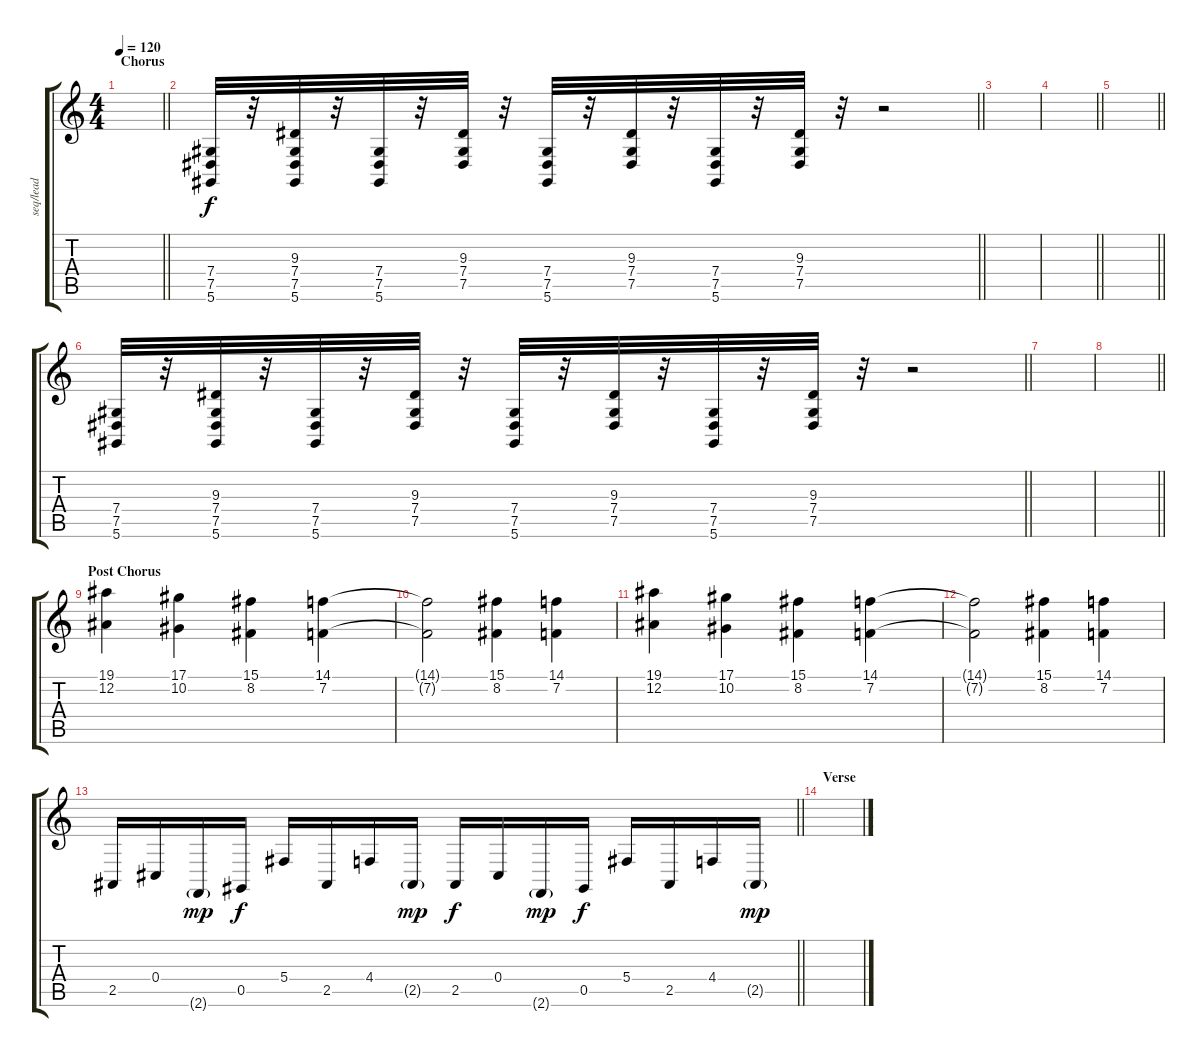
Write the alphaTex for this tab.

\track ("seq/lead" "seq/lead") {instrument lead8bassandlead}
\staff {score tabs}
\tuning (Eb4 Bb3 Gb3 Db3 Ab2 Eb2) {hide}
\ts (4 4)
\section ("" "Chorus")
\tempo 120
\clef g2
\barLineRight lightlight
\ks c
|
\barLineRight lightlight
(7.4 7.5 5.6).32 r.32 (9.3 7.4 7.5 5.6).32 r.32 (7.4 7.5 5.6).32 r.32 (9.3 7.4 7.5).32 r.32 (7.4 7.5 5.6).32 r.32 (9.3 7.4 7.5).32 r.32 (7.4 7.5 5.6).32 r.32 (9.3 7.4 7.5).32 r.32 r.2 |
|
\barLineRight lightlight
|
\barLineRight lightlight
|
\barLineRight lightlight
(7.4 7.5 5.6).32 r.32 (9.3 7.4 7.5 5.6).32 r.32 (7.4 7.5 5.6).32 r.32 (9.3 7.4 7.5).32 r.32 (7.4 7.5 5.6).32 r.32 (9.3 7.4 7.5).32 r.32 (7.4 7.5 5.6).32 r.32 (9.3 7.4 7.5).32 r.32 r.2 |
|
\barLineRight lightlight
|
\section ("" "Post Chorus")
(19.1 12.2).4 (17.1 10.2).4 (15.1 8.2).4 (14.1 7.2).4 |
(14.1{t} 7.2{t}).2 (15.1 8.2).4 (14.1 7.2).4 |
(19.1 12.2).4 (17.1 10.2).4 (15.1 8.2).4 (14.1 7.2).4 |
(14.1{t} 7.2{t}).2 (15.1 8.2).4 (14.1 7.2).4 |
\barLineRight lightlight
2.5.16 0.4.16 2.6{g}.16{dy mp} 0.5.16{dy f} 5.4.16 2.5.16 4.4.16 2.5{g}.16{dy mp} 2.5.16{dy f} 0.4.16 2.6{g}.16{dy mp} 0.5.16{dy f} 5.4.16 2.5.16 4.4.16 2.5{g}.16{dy mp} |
\section ("" "Verse")
